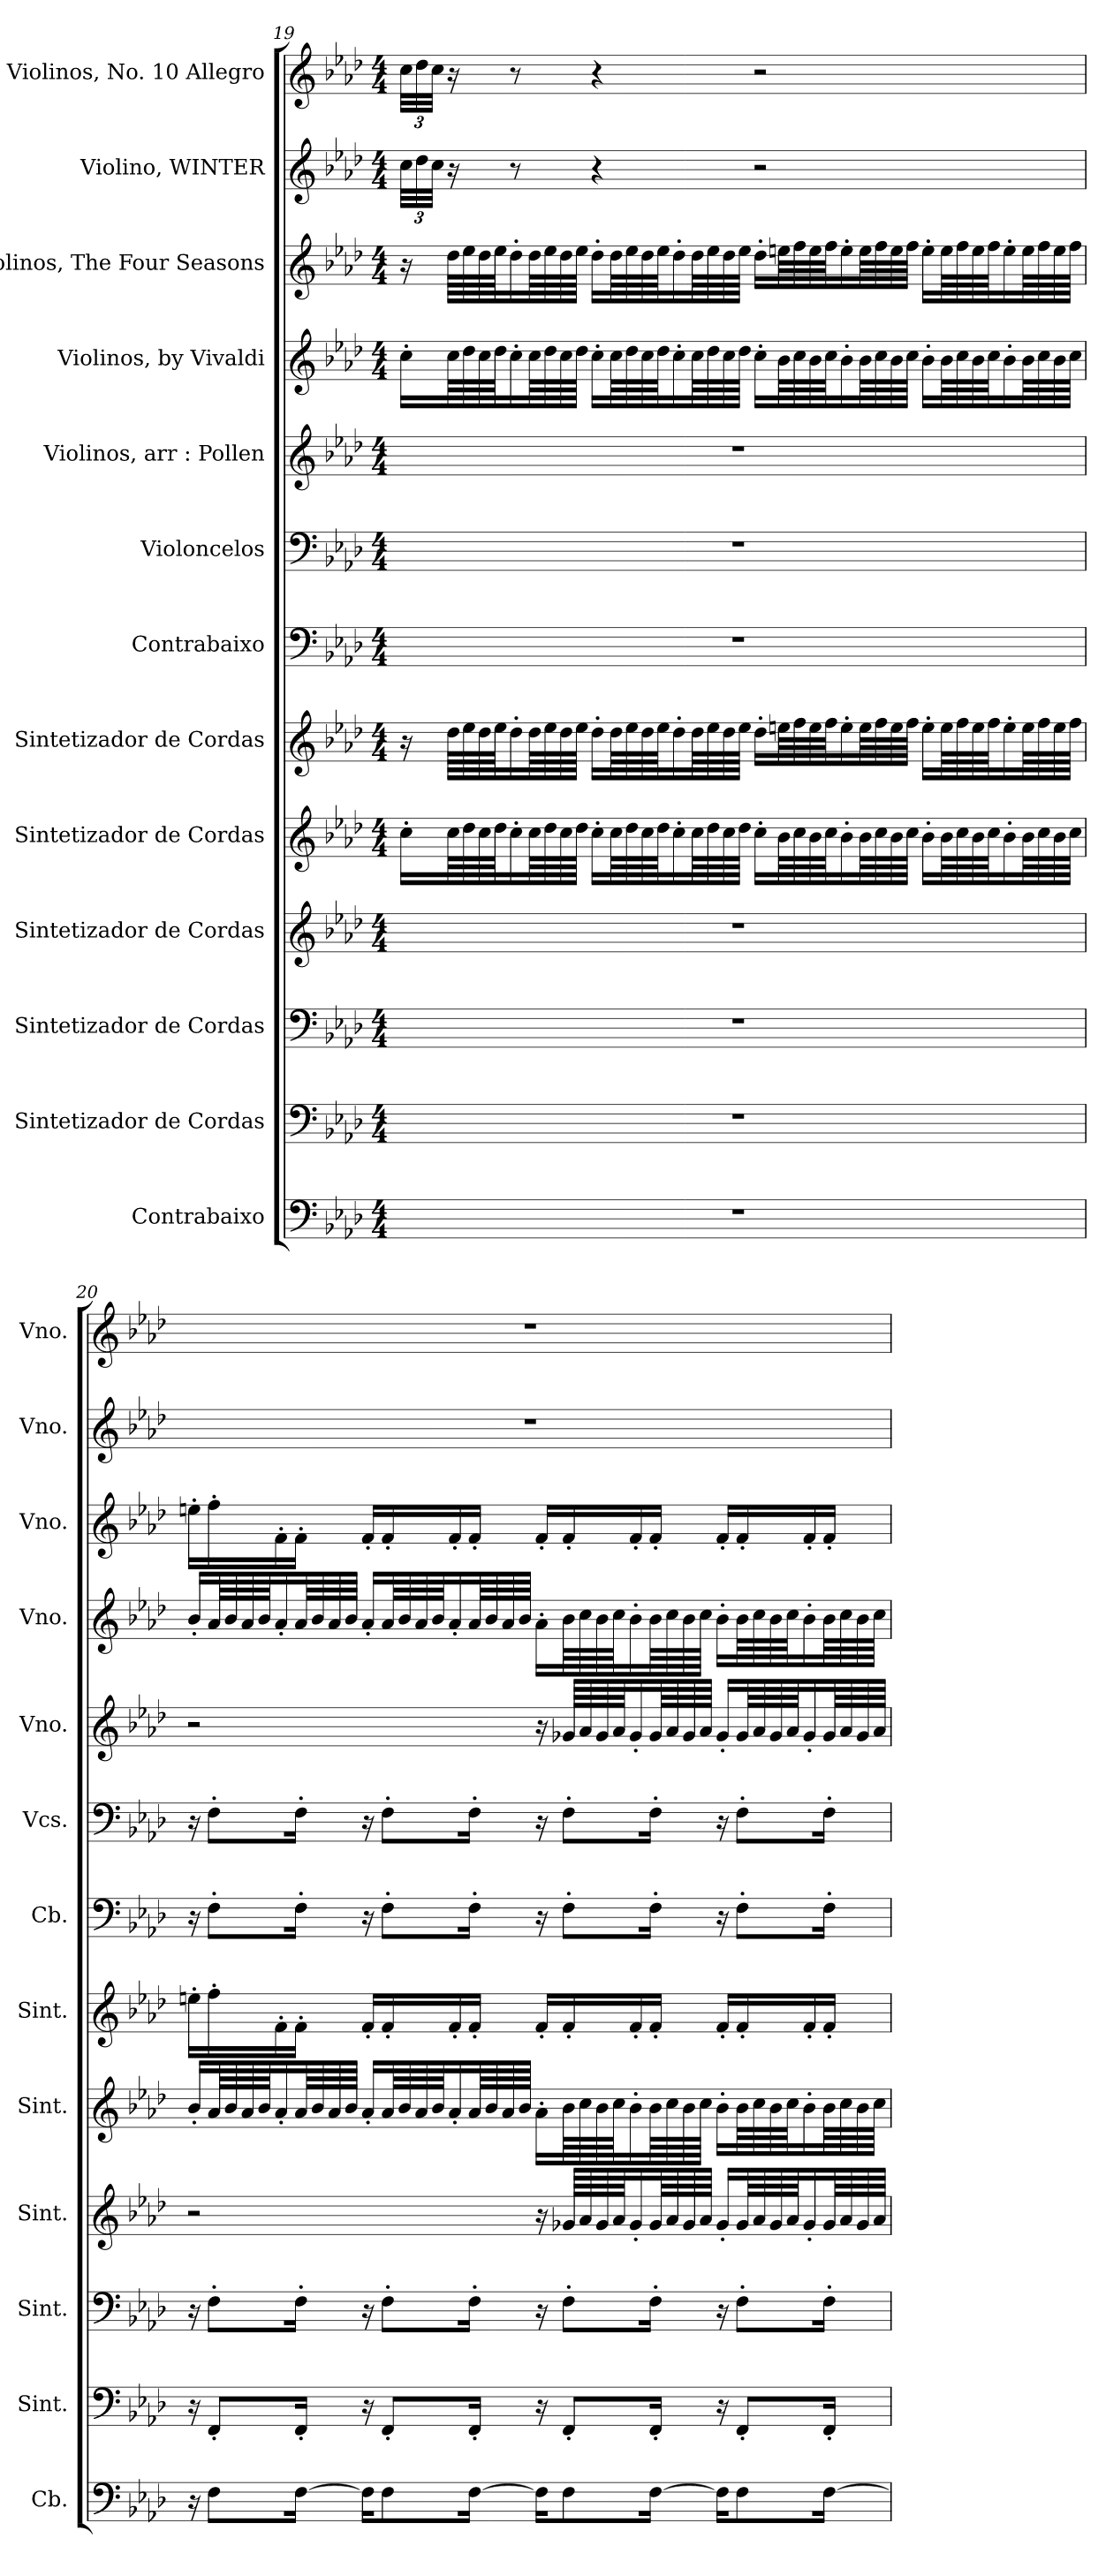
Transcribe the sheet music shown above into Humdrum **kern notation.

**kern	**kern	**kern	**kern	**kern	**kern	**kern	**kern	**kern	**kern	**kern	**kern	**kern
*part13	*part12	*part11	*part10	*part9	*part8	*part7	*part6	*part5	*part4	*part3	*part2	*part1
*staff13	*staff12	*staff11	*staff10	*staff9	*staff8	*staff7	*staff6	*staff5	*staff4	*staff3	*staff2	*staff1
*I"Contrabaixo	*I"Sintetizador de Cordas	*I"Sintetizador de Cordas	*I"Sintetizador de Cordas	*I"Sintetizador de Cordas	*I"Sintetizador de Cordas	*I"Contrabaixo	*I"Violoncelos	*I"Violinos, arr : Pollen	*I"Violinos, by Vivaldi	*I"Violinos, The Four Seasons	*I"Violino, WINTER	*I"Violinos, No. 10 Allegro
*I'Cb.	*I'Sint.	*I'Sint.	*I'Sint.	*I'Sint.	*I'Sint.	*I'Cb.	*I'Vcs.	*I'Vno.	*I'Vno.	*I'Vno.	*I'Vno.	*I'Vno.
!!LO:PB:g=z
*clefF4	*clefF4	*clefF4	*clefG2	*clefG2	*clefG2	*clefF4	*clefF4	*clefG2	*clefG2	*clefG2	*clefG2	*clefG2
*ITrd7c12	*	*	*	*	*	*ITrd7c12	*	*	*	*	*	*
*k[b-e-a-d-]	*k[b-e-a-d-]	*k[b-e-a-d-]	*k[b-e-a-d-]	*k[b-e-a-d-]	*k[b-e-a-d-]	*k[b-e-a-d-]	*k[b-e-a-d-]	*k[b-e-a-d-]	*k[b-e-a-d-]	*k[b-e-a-d-]	*k[b-e-a-d-]	*k[b-e-a-d-]
*M4/4	*M4/4	*M4/4	*M4/4	*M4/4	*M4/4	*M4/4	*M4/4	*M4/4	*M4/4	*M4/4	*M4/4	*M4/4
*	*	*	*	*	*	*	*	*	*	*	*Xbrackettup	*Xbrackettup
=19	=19	=19	=19	=19	=19	=19	=19	=19	=19	=19	=19	=19
1r	1r	1r	1r	16cc'\LL	16r	1r	1r	1r	16cc'\LL	16r	48cc\LLL	48cc\LLL
.	.	.	.	.	.	.	.	.	.	.	48dd-\	48dd-\
.	.	.	.	.	.	.	.	.	.	.	48cc\JJJ	48cc\JJJ
.	.	.	.	64cc\LL	64dd-\LLLL	.	.	.	64cc\LL	64dd-\LLLL	16r	16r
.	.	.	.	64dd-\	64ee-\	.	.	.	64dd-\	64ee-\	.	.
.	.	.	.	64cc\	64dd-\	.	.	.	64cc\	64dd-\	.	.
.	.	.	.	64dd-\JJ	64ee-\JJ	.	.	.	64dd-\JJ	64ee-\JJ	.	.
.	.	.	.	16cc'\	16dd-'\	.	.	.	16cc'\	16dd-'\	8r	8r
.	.	.	.	64cc\LL	64dd-\LL	.	.	.	64cc\LL	64dd-\LL	.	.
.	.	.	.	64dd-\	64ee-\	.	.	.	64dd-\	64ee-\	.	.
.	.	.	.	64cc\	64dd-\	.	.	.	64cc\	64dd-\	.	.
.	.	.	.	64dd-\JJJJ	64ee-\JJJJ	.	.	.	64dd-\JJJJ	64ee-\JJJJ	.	.
.	.	.	.	16cc'\LL	16dd-'\LL	.	.	.	16cc'\LL	16dd-'\LL	4r	4r
.	.	.	.	64cc\LL	64dd-\LL	.	.	.	64cc\LL	64dd-\LL	.	.
.	.	.	.	64dd-\	64ee-\	.	.	.	64dd-\	64ee-\	.	.
.	.	.	.	64cc\	64dd-\	.	.	.	64cc\	64dd-\	.	.
.	.	.	.	64dd-\JJ	64ee-\JJ	.	.	.	64dd-\JJ	64ee-\JJ	.	.
.	.	.	.	16cc'\	16dd-'\	.	.	.	16cc'\	16dd-'\	.	.
.	.	.	.	64cc\LL	64dd-\LL	.	.	.	64cc\LL	64dd-\LL	.	.
.	.	.	.	64dd-\	64ee-\	.	.	.	64dd-\	64ee-\	.	.
.	.	.	.	64cc\	64dd-\	.	.	.	64cc\	64dd-\	.	.
.	.	.	.	64dd-\JJJJ	64ee-\JJJJ	.	.	.	64dd-\JJJJ	64ee-\JJJJ	.	.
.	.	.	.	16cc'\LL	16dd-'\LL	.	.	.	16cc'\LL	16dd-'\LL	2r	2r
.	.	.	.	64b-\LL	64een\LL	.	.	.	64b-\LL	64een\LL	.	.
.	.	.	.	64cc\	64ff\	.	.	.	64cc\	64ff\	.	.
.	.	.	.	64b-\	64ee\	.	.	.	64b-\	64ee\	.	.
.	.	.	.	64cc\JJ	64ff\JJ	.	.	.	64cc\JJ	64ff\JJ	.	.
.	.	.	.	16b-'\	16ee'\	.	.	.	16b-'\	16ee'\	.	.
.	.	.	.	64b-\LL	64ee\LL	.	.	.	64b-\LL	64ee\LL	.	.
.	.	.	.	64cc\	64ff\	.	.	.	64cc\	64ff\	.	.
.	.	.	.	64b-\	64ee\	.	.	.	64b-\	64ee\	.	.
.	.	.	.	64cc\JJJJ	64ff\JJJJ	.	.	.	64cc\JJJJ	64ff\JJJJ	.	.
.	.	.	.	16b-'\LL	16ee'\LL	.	.	.	16b-'\LL	16ee'\LL	.	.
.	.	.	.	64b-\LL	64ee\LL	.	.	.	64b-\LL	64ee\LL	.	.
.	.	.	.	64cc\	64ff\	.	.	.	64cc\	64ff\	.	.
.	.	.	.	64b-\	64ee\	.	.	.	64b-\	64ee\	.	.
.	.	.	.	64cc\JJ	64ff\JJ	.	.	.	64cc\JJ	64ff\JJ	.	.
.	.	.	.	16b-'\	16ee'\	.	.	.	16b-'\	16ee'\	.	.
.	.	.	.	64b-\LL	64ee\LL	.	.	.	64b-\LL	64ee\LL	.	.
.	.	.	.	64cc\	64ff\	.	.	.	64cc\	64ff\	.	.
.	.	.	.	64b-\	64ee\	.	.	.	64b-\	64ee\	.	.
.	.	.	.	64cc\JJJJ	64ff\JJJJ	.	.	.	64cc\JJJJ	64ff\JJJJ	.	.
!!LO:PB:g=z
=20	=20	=20	=20	=20	=20	=20	=20	=20	=20	=20	=20	=20
16r	16r	16r	2r	16b-'/LL	16een'\LL	16r	16r	2r	16b-'/LL	16een'\LL	1r	1r
8FF\L	8FF'/L	8F'\L	.	64a-/LL	16ff'\	8FF'\L	8F'\L	.	64a-/LL	16ff'\	.	.
.	.	.	.	64b-/	.	.	.	.	64b-/	.	.	.
.	.	.	.	64a-/	.	.	.	.	64a-/	.	.	.
.	.	.	.	64b-/JJ	.	.	.	.	64b-/JJ	.	.	.
.	.	.	.	16a-'/	16f'\	.	.	.	16a-'/	16f'\	.	.
[16FF\Jk	16FF'/Jk	16F'\Jk	.	64a-/LL	16f'\JJ	16FF'\Jk	16F'\Jk	.	64a-/LL	16f'\JJ	.	.
.	.	.	.	64b-/	.	.	.	.	64b-/	.	.	.
.	.	.	.	64a-/	.	.	.	.	64a-/	.	.	.
.	.	.	.	64b-/JJJJ	.	.	.	.	64b-/JJJJ	.	.	.
16FF\KL]	16r	16r	.	16a-'/LL	16f'/LL	16r	16r	.	16a-'/LL	16f'/LL	.	.
8FF\	8FF'/L	8F'\L	.	64a-/LL	16f'/	8FF'\L	8F'\L	.	64a-/LL	16f'/	.	.
.	.	.	.	64b-/	.	.	.	.	64b-/	.	.	.
.	.	.	.	64a-/	.	.	.	.	64a-/	.	.	.
.	.	.	.	64b-/JJ	.	.	.	.	64b-/JJ	.	.	.
.	.	.	.	16a-'/	16f'/	.	.	.	16a-'/	16f'/	.	.
[16FF\Jk	16FF'/Jk	16F'\Jk	.	64a-/LL	16f'/JJ	16FF'\Jk	16F'\Jk	.	64a-/LL	16f'/JJ	.	.
.	.	.	.	64b-/	.	.	.	.	64b-/	.	.	.
.	.	.	.	64a-/	.	.	.	.	64a-/	.	.	.
.	.	.	.	64b-/JJJJ	.	.	.	.	64b-/JJJJ	.	.	.
16FF\KL]	16r	16r	16r	16a-'\LL	16f'/LL	16r	16r	16r	16a-'\LL	16f'/LL	.	.
8FF\	8FF'/L	8F'\L	64g-X/LLLL	64b-\LL	16f'/	8FF'\L	8F'\L	64g-X/LLLL	64b-\LL	16f'/	.	.
.	.	.	64a-/	64cc\	.	.	.	64a-/	64cc\	.	.	.
.	.	.	64g-/	64b-\	.	.	.	64g-/	64b-\	.	.	.
.	.	.	64a-/JJ	64cc\JJ	.	.	.	64a-/JJ	64cc\JJ	.	.	.
.	.	.	16g-'/	16b-'\	16f'/	.	.	16g-'/	16b-'\	16f'/	.	.
[16FF\Jk	16FF'/Jk	16F'\Jk	64g-/LL	64b-\LL	16f'/JJ	16FF'\Jk	16F'\Jk	64g-/LL	64b-\LL	16f'/JJ	.	.
.	.	.	64a-/	64cc\	.	.	.	64a-/	64cc\	.	.	.
.	.	.	64g-/	64b-\	.	.	.	64g-/	64b-\	.	.	.
.	.	.	64a-/JJJJ	64cc\JJJJ	.	.	.	64a-/JJJJ	64cc\JJJJ	.	.	.
16FF\KL]	16r	16r	16g-'/LL	16b-'\LL	16f'/LL	16r	16r	16g-'/LL	16b-'\LL	16f'/LL	.	.
8FF\	8FF'/L	8F'\L	64g-/LL	64b-\LL	16f'/	8FF'\L	8F'\L	64g-/LL	64b-\LL	16f'/	.	.
.	.	.	64a-/	64cc\	.	.	.	64a-/	64cc\	.	.	.
.	.	.	64g-/	64b-\	.	.	.	64g-/	64b-\	.	.	.
.	.	.	64a-/JJ	64cc\JJ	.	.	.	64a-/JJ	64cc\JJ	.	.	.
.	.	.	16g-'/	16b-'\	16f'/	.	.	16g-'/	16b-'\	16f'/	.	.
[16FF\Jk	16FF'/Jk	16F'\Jk	64g-/LL	64b-\LL	16f'/JJ	16FF'\Jk	16F'\Jk	64g-/LL	64b-\LL	16f'/JJ	.	.
.	.	.	64a-/	64cc\	.	.	.	64a-/	64cc\	.	.	.
.	.	.	64g-/	64b-\	.	.	.	64g-/	64b-\	.	.	.
.	.	.	64a-/JJJJ	64cc\JJJJ	.	.	.	64a-/JJJJ	64cc\JJJJ	.	.	.
=	=	=	=	=	=	=	=	=	=	=	=	=
*-	*-	*-	*-	*-	*-	*-	*-	*-	*-	*-	*-	*-
